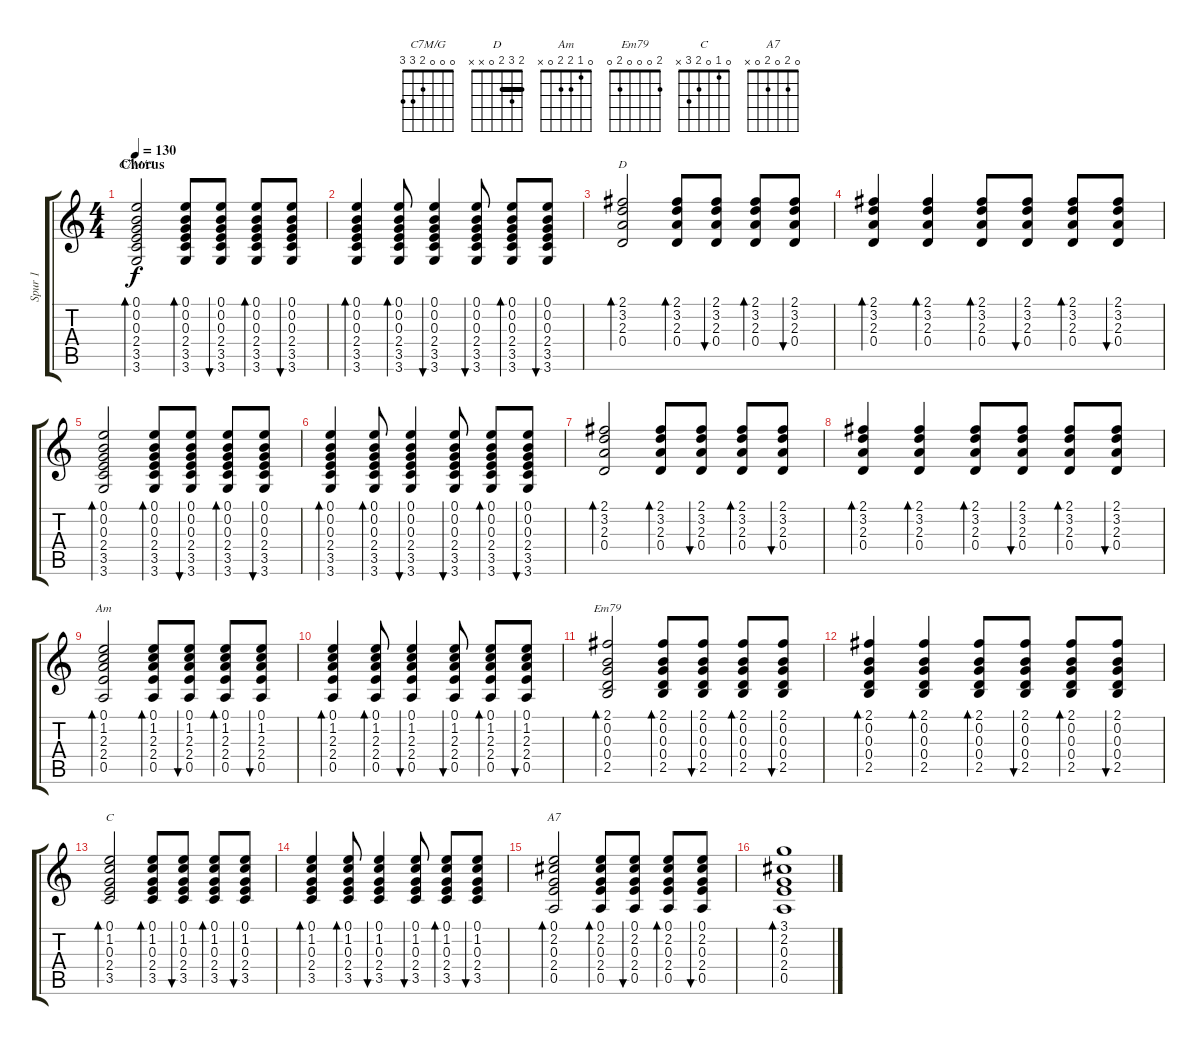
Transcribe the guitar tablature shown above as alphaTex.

\track ("Spur 1" "Spur 1") {instrument acousticguitarnylon}
\staff {score tabs}
\tuning (E4 B3 G3 D3 A2 E2) {hide}
\chord ("C7M/G" 0 0 0 2 3 3)
\chord ("D" 2 3 2 0 x x) {barre 2}
\chord ("Am" 0 1 2 2 0 x)
\chord ("Em79" 2 0 0 0 2 0)
\chord ("C" 0 1 0 2 3 x)
\chord ("A7" 0 2 0 2 0 x)
\ts (4 4)
\section ("" "Chorus")
\tempo 130
\clef g2
\ks c
(0.1 0.2 0.3 2.4 3.5 3.6).2{bd 240 ch "C7M/G" dy f} (0.1 0.2 0.3 2.4 3.5 3.6).8{bd 60} (0.1 0.2 0.3 2.4 3.5 3.6).8{bu 60} (0.1 0.2 0.3 2.4 3.5 3.6).8{bd 60} (0.1 0.2 0.3 2.4 3.5 3.6).8{bu 60} |
(0.1 0.2 0.3 2.4 3.5 3.6).4{bd 120} (0.1 0.2 0.3 2.4 3.5 3.6).8{bd 60} (0.1 0.2 0.3 2.4 3.5 3.6).4{bu 60} (0.1 0.2 0.3 2.4 3.5 3.6).8{bu 60} (0.1 0.2 0.3 2.4 3.5 3.6).8{bd 60} (0.1 0.2 0.3 2.4 3.5 3.6).8{bu 60} |
(2.1 3.2 2.3 0.4).2{bd 240 ch "D"} (2.1 3.2 2.3 0.4).8{bd 60} (2.1 3.2 2.3 0.4).8{bu 60} (2.1 3.2 2.3 0.4).8{bd 60} (2.1 3.2 2.3 0.4).8{bu 60} |
(2.1 3.2 2.3 0.4).4{bd 60} (2.1 3.2 2.3 0.4).4{bd 60} (2.1 3.2 2.3 0.4).8{bd 60} (2.1 3.2 2.3 0.4).8{bu 60} (2.1 3.2 2.3 0.4).8{bd 60} (2.1 3.2 2.3 0.4).8{bu 60} |
(0.1 0.2 0.3 2.4 3.5 3.6).2{bd 240} (0.1 0.2 0.3 2.4 3.5 3.6).8{bd 60} (0.1 0.2 0.3 2.4 3.5 3.6).8{bu 60} (0.1 0.2 0.3 2.4 3.5 3.6).8{bd 60} (0.1 0.2 0.3 2.4 3.5 3.6).8{bu 60} |
(0.1 0.2 0.3 2.4 3.5 3.6).4{bd 120} (0.1 0.2 0.3 2.4 3.5 3.6).8{bd 60} (0.1 0.2 0.3 2.4 3.5 3.6).4{bu 60} (0.1 0.2 0.3 2.4 3.5 3.6).8{bu 60} (0.1 0.2 0.3 2.4 3.5 3.6).8{bd 60} (0.1 0.2 0.3 2.4 3.5 3.6).8{bu 60} |
(2.1 3.2 2.3 0.4).2{bd 240} (2.1 3.2 2.3 0.4).8{bd 60} (2.1 3.2 2.3 0.4).8{bu 60} (2.1 3.2 2.3 0.4).8{bd 60} (2.1 3.2 2.3 0.4).8{bu 60} |
(2.1 3.2 2.3 0.4).4{bd 60} (2.1 3.2 2.3 0.4).4{bd 60} (2.1 3.2 2.3 0.4).8{bd 60} (2.1 3.2 2.3 0.4).8{bu 60} (2.1 3.2 2.3 0.4).8{bd 60} (2.1 3.2 2.3 0.4).8{bu 60} |
(0.1 1.2 2.3 2.4 0.5).2{bd 240 ch "Am"} (0.1 1.2 2.3 2.4 0.5).8{bd 60} (0.1 1.2 2.3 2.4 0.5).8{bu 60} (0.1 1.2 2.3 2.4 0.5).8{bd 60} (0.1 1.2 2.3 2.4 0.5).8{bu 60} |
(0.1 1.2 2.3 2.4 0.5).4{bd 120} (0.1 1.2 2.3 2.4 0.5).8{bd 60} (0.1 1.2 2.3 2.4 0.5).4{bu 60} (0.1 1.2 2.3 2.4 0.5).8{bu 60} (0.1 1.2 2.3 2.4 0.5).8{bd 60} (0.1 1.2 2.3 2.4 0.5).8{bu 60} |
(2.1 0.2 0.3 0.4 2.5).2{bd 240 ch "Em79"} (2.1 0.2 0.3 0.4 2.5).8{bd 60} (2.1 0.2 0.3 0.4 2.5).8{bu 60} (2.1 0.2 0.3 0.4 2.5).8{bd 60} (2.1 0.2 0.3 0.4 2.5).8{bu 60} |
(2.1 0.2 0.3 0.4 2.5).4{bd 60} (2.1 0.2 0.3 0.4 2.5).4{bd 60} (2.1 0.2 0.3 0.4 2.5).8{bd 60} (2.1 0.2 0.3 0.4 2.5).8{bu 60} (2.1 0.2 0.3 0.4 2.5).8{bd 60} (2.1 0.2 0.3 0.4 2.5).8{bu 60} |
(0.1 1.2 0.3 2.4 3.5).2{bd 240 ch "C"} (0.1 1.2 0.3 2.4 3.5).8{bd 60} (0.1 1.2 0.3 2.4 3.5).8{bu 60} (0.1 1.2 0.3 2.4 3.5).8{bd 60} (0.1 1.2 0.3 2.4 3.5).8{bu 60} |
(0.1 1.2 0.3 2.4 3.5).4{bd 120} (0.1 1.2 0.3 2.4 3.5).8{bd 60} (0.1 1.2 0.3 2.4 3.5).4{bu 60} (0.1 1.2 0.3 2.4 3.5).8{bu 60} (0.1 1.2 0.3 2.4 3.5).8{bd 60} (0.1 1.2 0.3 2.4 3.5).8{bu 60} |
(0.1 2.2 0.3 2.4 0.5).2{bd 240 ch "A7"} (0.1 2.2 0.3 2.4 0.5).8{bd 60} (0.1 2.2 0.3 2.4 0.5).8{bu 60} (0.1 2.2 0.3 2.4 0.5).8{bd 60} (0.1 2.2 0.3 2.4 0.5).8{bu 60} |
(3.1 2.2 0.3 2.4 0.5).1{bd 480}
